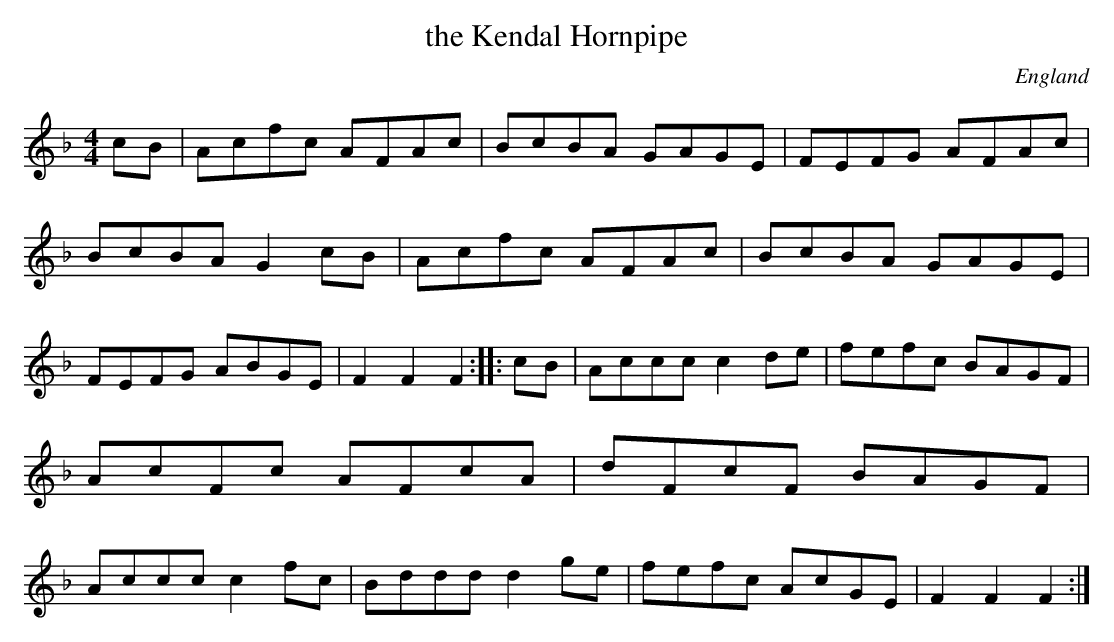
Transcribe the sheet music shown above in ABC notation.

X:1
T:the Kendal Hornpipe
M:4/4
O:England
K:F
cB|\
Acfc AFAc| BcBA GAGE| FEFG AFAc| BcBA G2cB|\
Acfc AFAc| BcBA GAGE| FEFG ABGE| F2F2 F2::\
cB|\
Accc c2de| fefc BAGF| AcFc AFcA| dFcF BAGF|\
Accc c2fc| Bddd d2ge| fefc AcGE| F2F2 F2:|
